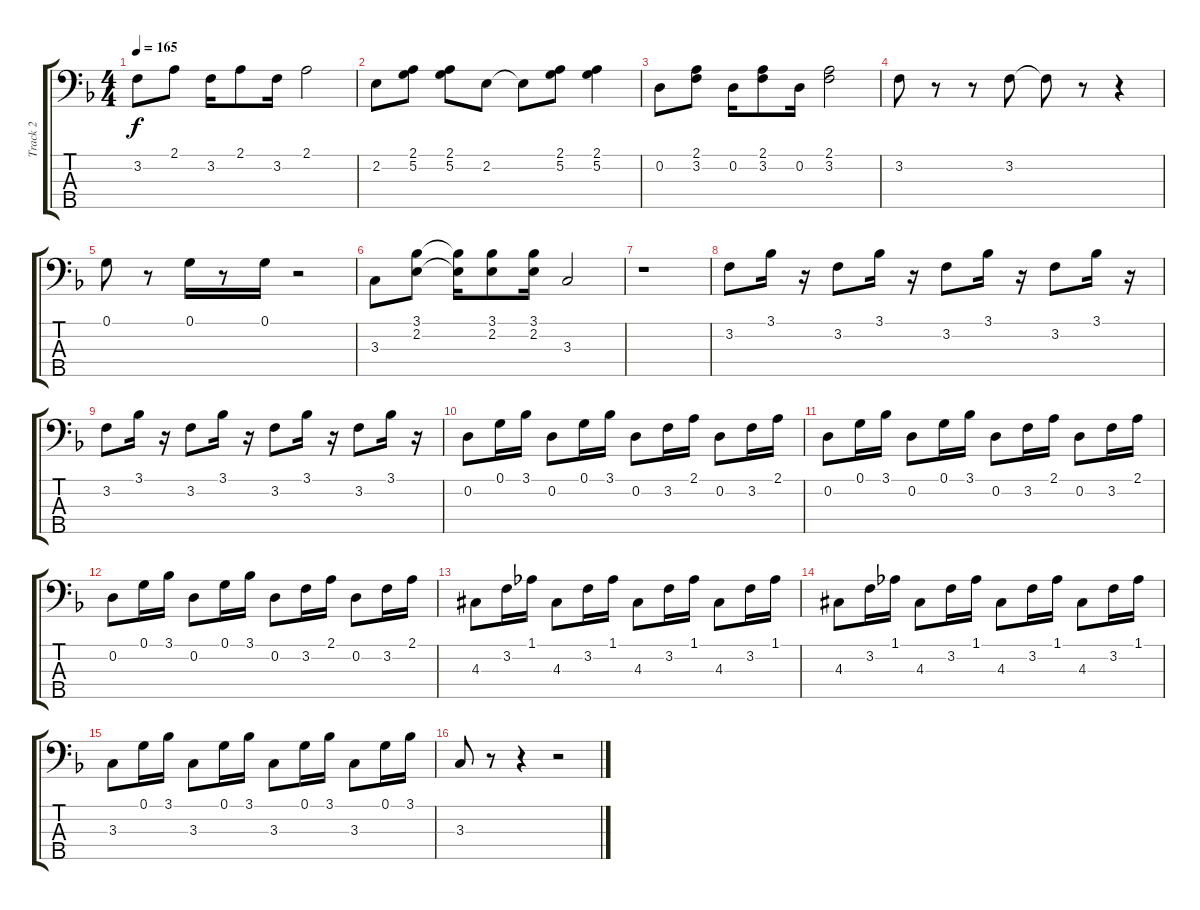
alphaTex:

\track ("Track 2" "Track 2") {instrument electricbassfinger}
\staff {score tabs}
\tuning (G2 D2 A1 E1 B0) {hide}
\ts (4 4)
\tempo 165
\clef f4
\ks f
3.2.8{dy f} 2.1.8 3.2.16 2.1.8 3.2.16 2.1.2 |
2.2.8 (2.1 5.2).8 (2.1 5.2).8 2.2.8 2.2{t}.8 (2.1 5.2).8 (2.1 5.2).4 |
0.2.8 (2.1 3.2).8 0.2.16 (2.1 3.2).8 0.2.16 (2.1 3.2).2 |
3.2.8 r.8 r.8 3.2.8 3.2{t}.8 r.8 r.4 |
0.1.8 r.8 0.1.16 r.8 0.1.16 r.2 |
3.3.8 (3.1 2.2).8 (3.1{t} 2.2{t}).16 (3.1 2.2).8 (3.1 2.2).16 3.3.2 |
r.1 |
3.2.8 3.1.16 r.16 3.2.8 3.1.16 r.16 3.2.8 3.1.16 r.16 3.2.8 3.1.16 r.16 |
3.2.8 3.1.16 r.16 3.2.8 3.1.16 r.16 3.2.8 3.1.16 r.16 3.2.8 3.1.16 r.16 |
0.2.8 0.1.16 3.1.16 0.2.8 0.1.16 3.1.16 0.2.8 3.2.16 2.1.16 0.2.8 3.2.16 2.1.16 |
0.2.8 0.1.16 3.1.16 0.2.8 0.1.16 3.1.16 0.2.8 3.2.16 2.1.16 0.2.8 3.2.16 2.1.16 |
0.2.8 0.1.16 3.1.16 0.2.8 0.1.16 3.1.16 0.2.8 3.2.16 2.1.16 0.2.8 3.2.16 2.1.16 |
4.3{acc #}.8 3.2.16 1.1.16 4.3{acc #}.8 3.2.16 1.1.16 4.3{acc #}.8 3.2.16 1.1.16 4.3{acc #}.8 3.2.16 1.1.16 |
4.3{acc #}.8 3.2.16 1.1.16 4.3{acc #}.8 3.2.16 1.1.16 4.3{acc #}.8 3.2.16 1.1.16 4.3{acc #}.8 3.2.16 1.1.16 |
3.3.8 0.1.16 3.1.16 3.3.8 0.1.16 3.1.16 3.3.8 0.1.16 3.1.16 3.3.8 0.1.16 3.1.16 |
3.3.8 r.8 r.4 r.2
